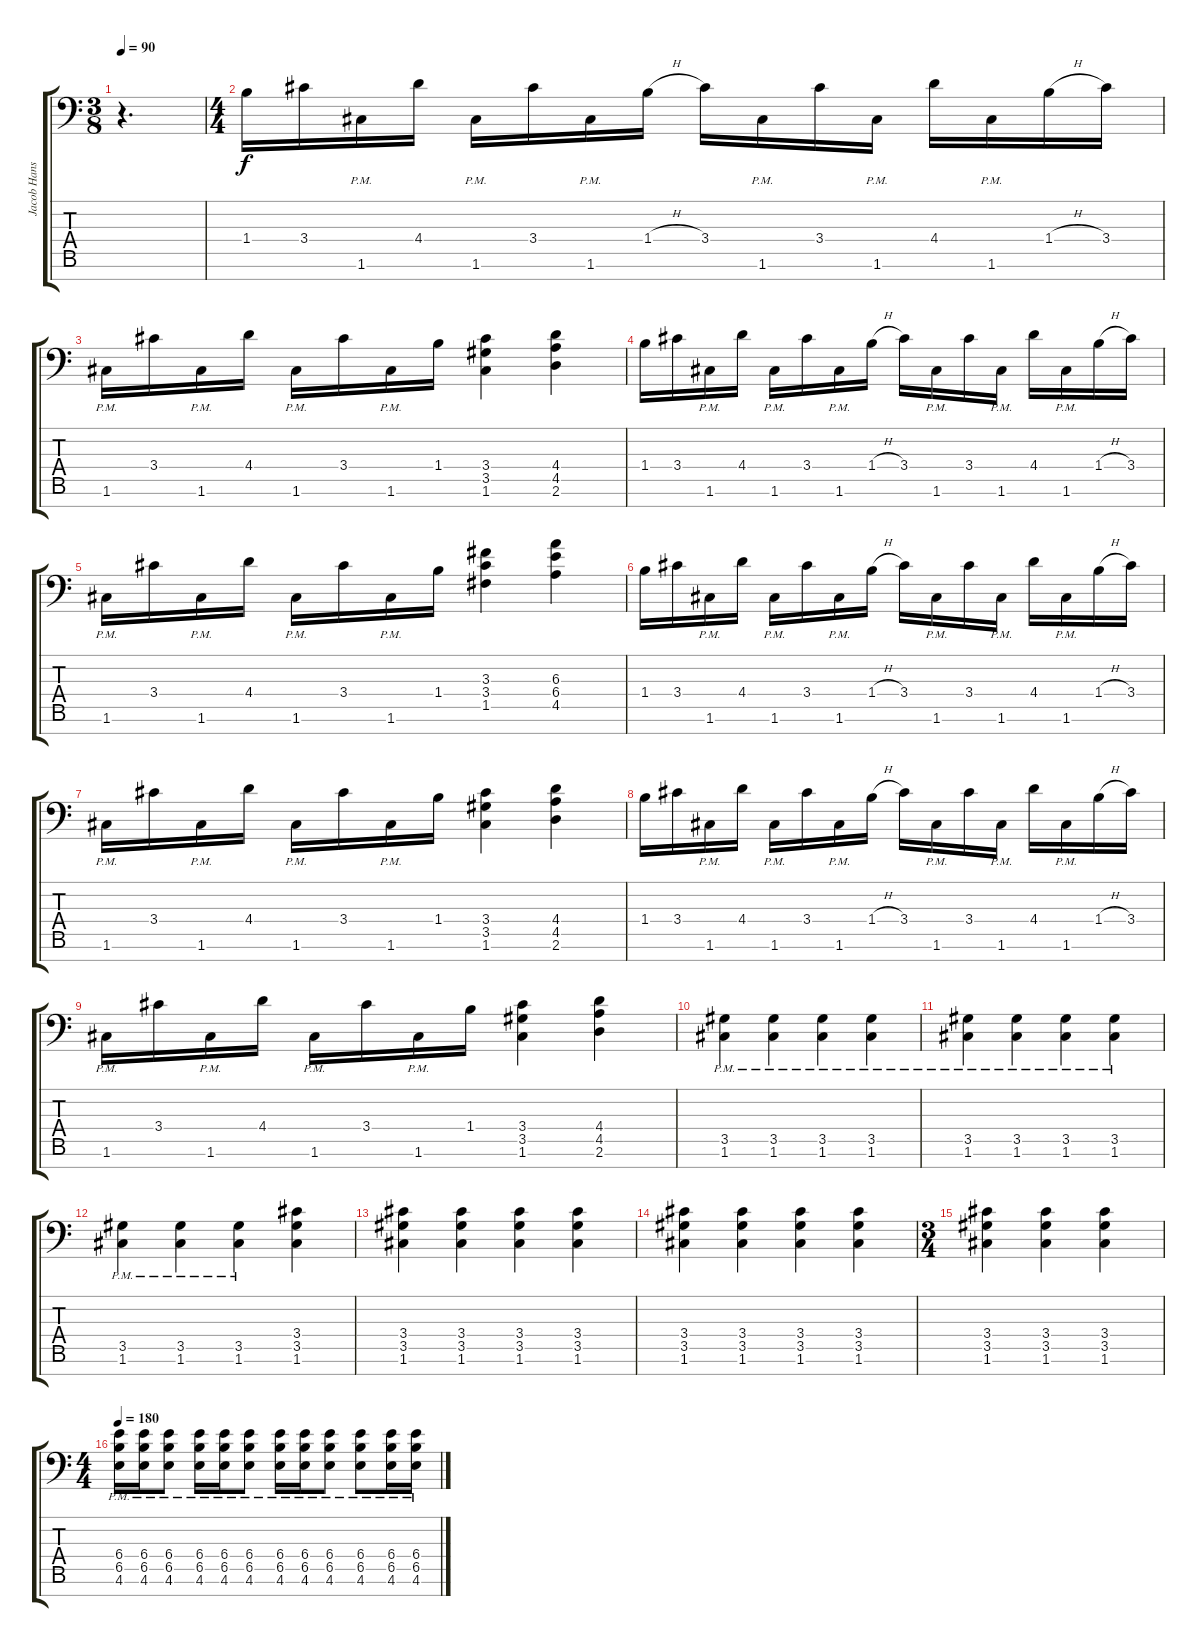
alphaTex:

\track ("Jacob Hansen - rhythm guitars  " "Jacob Hans") {instrument distortionguitar}
\staff {score tabs}
\tuning (C4 G3 Eb3 Bb2 F2 C2 G1) {hide}
\ts (3 8)
\tempo 90
\clef f4
\ks c
r.4{d dy f} |
\ts (4 4)
1.4.16 3.4.16 1.6{pm}.16 4.4.16 1.6{pm}.16 3.4.16 1.6{pm}.16 1.4{h}.16 3.4.16 1.6{pm}.16 3.4.16 1.6{pm}.16 4.4.16 1.6{pm}.16 1.4{h}.16 3.4.16 |
1.6{pm}.16 3.4.16 1.6{pm}.16 4.4.16 1.6{pm}.16 3.4.16 1.6{pm}.16 1.4.16 (3.4 3.5 1.6).4 (4.4 4.5 2.6).4 |
1.4.16 3.4.16 1.6{pm}.16 4.4.16 1.6{pm}.16 3.4.16 1.6{pm}.16 1.4{h}.16 3.4.16 1.6{pm}.16 3.4.16 1.6{pm}.16 4.4.16 1.6{pm}.16 1.4{h}.16 3.4.16 |
1.6{pm}.16 3.4.16 1.6{pm}.16 4.4.16 1.6{pm}.16 3.4.16 1.6{pm}.16 1.4.16 (3.3 3.4 1.5).4 (6.3 6.4 4.5).4 |
1.4.16 3.4.16 1.6{pm}.16 4.4.16 1.6{pm}.16 3.4.16 1.6{pm}.16 1.4{h}.16 3.4.16 1.6{pm}.16 3.4.16 1.6{pm}.16 4.4.16 1.6{pm}.16 1.4{h}.16 3.4.16 |
1.6{pm}.16 3.4.16 1.6{pm}.16 4.4.16 1.6{pm}.16 3.4.16 1.6{pm}.16 1.4.16 (3.4 3.5 1.6).4 (4.4 4.5 2.6).4 |
1.4.16 3.4.16 1.6{pm}.16 4.4.16 1.6{pm}.16 3.4.16 1.6{pm}.16 1.4{h}.16 3.4.16 1.6{pm}.16 3.4.16 1.6{pm}.16 4.4.16 1.6{pm}.16 1.4{h}.16 3.4.16 |
1.6{pm}.16 3.4.16 1.6{pm}.16 4.4.16 1.6{pm}.16 3.4.16 1.6{pm}.16 1.4.16 (3.4 3.5 1.6).4 (4.4 4.5 2.6).4 |
(3.5{pm} 1.6{pm}).4 (3.5{pm} 1.6{pm}).4 (3.5{pm} 1.6{pm}).4 (3.5{pm} 1.6{pm}).4 |
(3.5{pm} 1.6{pm}).4 (3.5{pm} 1.6{pm}).4 (3.5{pm} 1.6{pm}).4 (3.5{pm} 1.6{pm}).4 |
(3.5{pm} 1.6{pm}).4 (3.5{pm} 1.6{pm}).4 (3.5{pm} 1.6{pm}).4 (3.4 3.5 1.6).4 |
(3.4 3.5 1.6).4 (3.4 3.5 1.6).4 (3.4 3.5 1.6).4 (3.4 3.5 1.6).4 |
(3.4 3.5 1.6).4 (3.4 3.5 1.6).4 (3.4 3.5 1.6).4 (3.4 3.5 1.6).4 |
\ts (3 4)
(3.4 3.5 1.6).4 (3.4 3.5 1.6).4 (3.4 3.5 1.6).4 |
\ts (4 4)
\tempo 180
(6.4{pm} 6.5{pm} 4.6{pm}).16 (6.4{pm} 6.5{pm} 4.6{pm}).16 (6.4{pm} 6.5{pm} 4.6{pm}).8 (6.4{pm} 6.5{pm} 4.6{pm}).16 (6.4{pm} 6.5{pm} 4.6{pm}).16 (6.4{pm} 6.5{pm} 4.6{pm}).8 (6.4{pm} 6.5{pm} 4.6{pm}).16 (6.4{pm} 6.5{pm} 4.6{pm}).16 (6.4{pm} 6.5{pm} 4.6{pm}).8 (6.4{pm} 6.5{pm} 4.6{pm}).8 (6.4{pm} 6.5{pm} 4.6{pm}).16 (6.4{pm} 6.5{pm} 4.6{pm}).16
